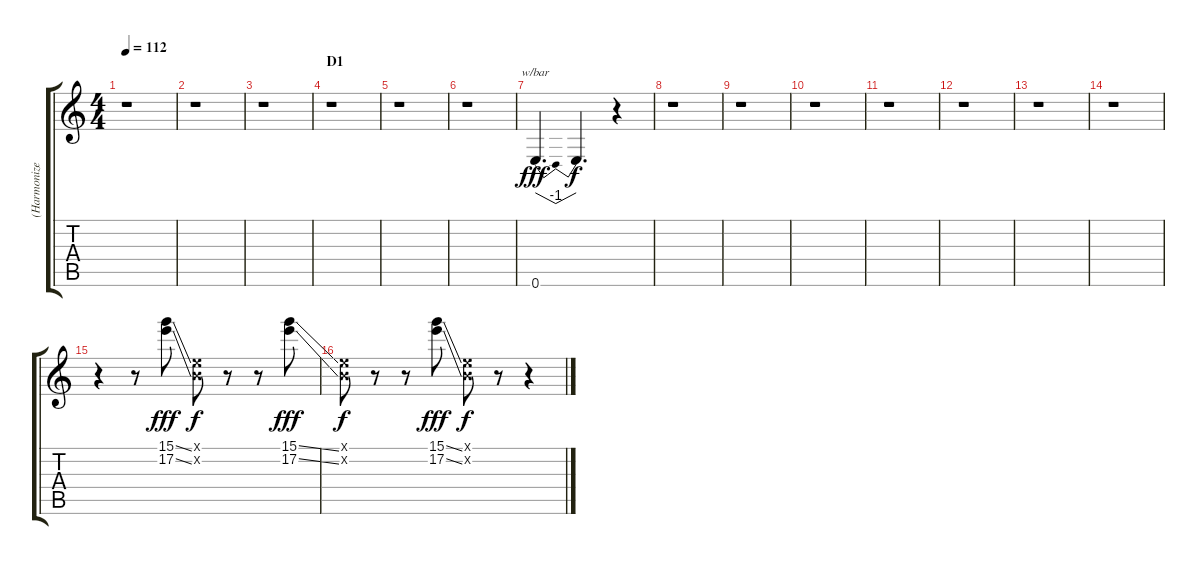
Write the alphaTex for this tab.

\track ("(Harmonizer and Harmonics)" "(Harmonize") {instrument distortionguitar}
\staff {score tabs}
\tuning (E4 B3 G3 D3 A2 E2) {hide}
\ts (4 4)
\tempo 112
\clef g2
\ks c
r.1{dy ppp} |
r.1 |
r.1 |
\section ("" "D1")
r.1 |
r.1 |
r.1 |
0.6.4{d tbe (dip default 0 0 30 -4 60 0) dy fff} 0.6{t}.4{d dy f volume 0} r.4{volume 16} |
r.1 |
r.1 |
r.1 |
r.1 |
r.1 |
r.1 |
r.1 |
r.4 r.8 (15.1{ss} 17.2{ss}).8{dy fff} (0.1{x} 0.2{x}).8{dy f} r.8 r.8 (15.1{ss} 17.2{ss}).8{dy fff} |
(0.1{x} 0.2{x}).8{dy f} r.8 r.8 (15.1{ss} 17.2{ss}).8{dy fff} (0.1{x} 0.2{x}).8{dy f} r.8 r.4
